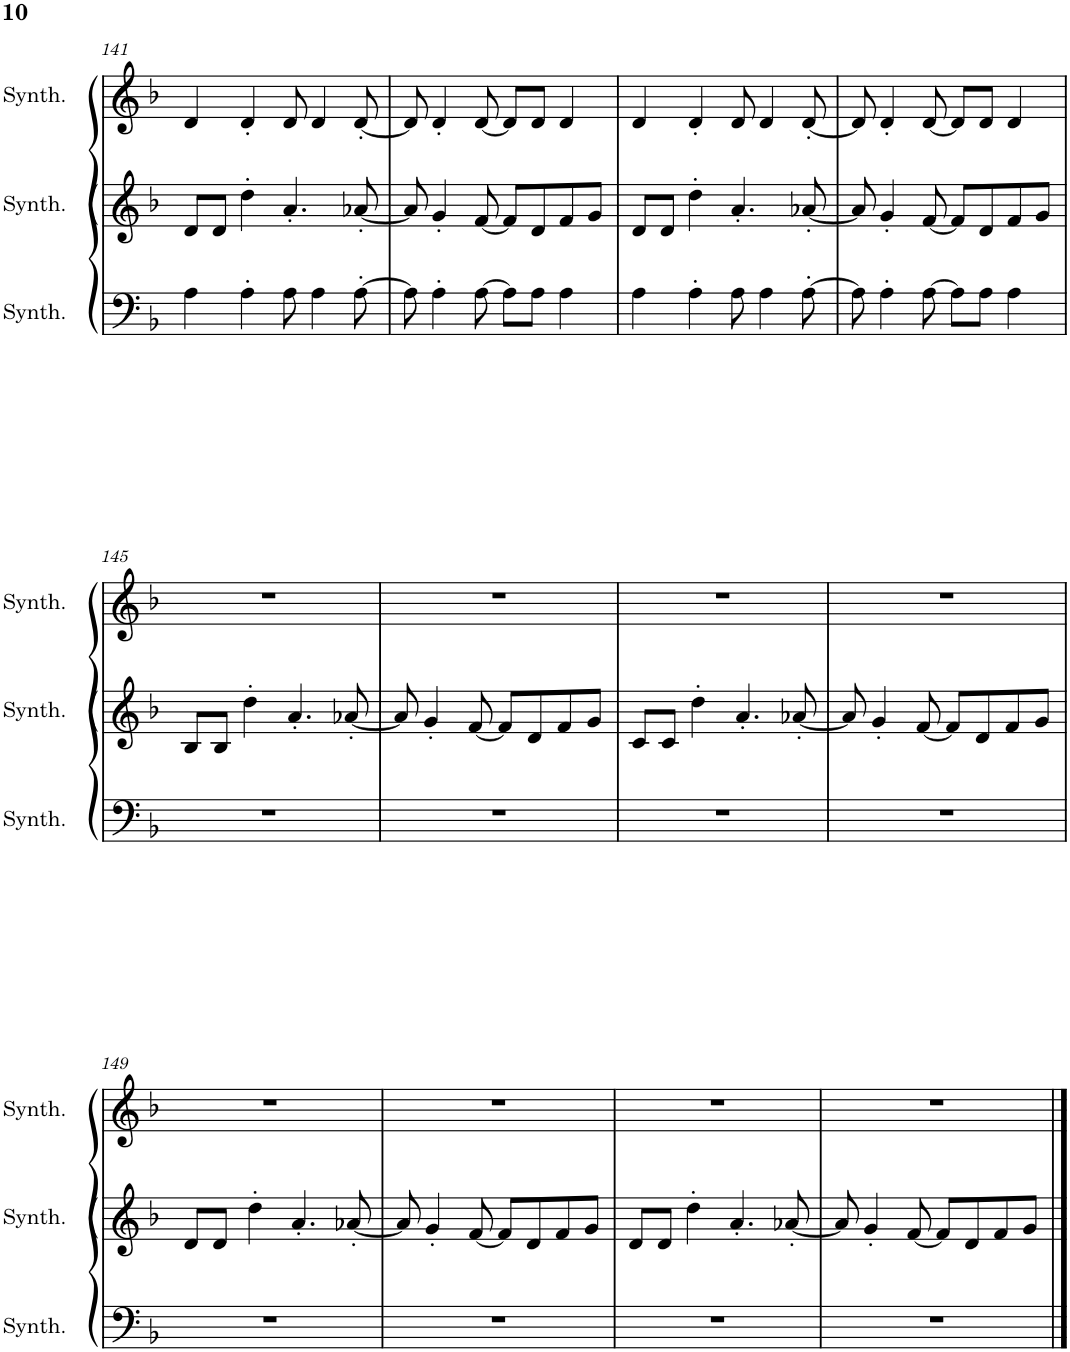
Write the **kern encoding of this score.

**kern	**kern	**kern
*part3	*part2	*part1
*staff3	*staff2	*staff1
*I"Square Synthesizer	*I"Square Synthesizer	*I"Square Synthesizer
*I'Synth.	*I'Synth.	*I'Synth.
!!LO:PB:g=z
*clefF4	*clefG2	*clefG2
*k[b-]	*k[b-]	*k[b-]
*M4/4	*M4/4	*M4/4
=141	=141	=141
4A\	8d/L	4d/
.	8d/J	.
4A'\	4dd'\	4d'/
8A\	4.a'/	8d/
4A\	.	4d/
[8A'\	[8a-X'/	[8d'/
=142	=142	=142
8A\]	8a-/]	8d/]
4A'\	4g'/	4d'/
[8A\	[8f/	[8d/
8A\L]	8f/L]	8d/L]
8A\J	8d/	8d/J
4A\	8f/	4d/
.	8g/J	.
=143	=143	=143
4A\	8d/L	4d/
.	8d/J	.
4A'\	4dd'\	4d'/
8A\	4.a'/	8d/
4A\	.	4d/
[8A'\	[8a-X'/	[8d'/
=144	=144	=144
8A\]	8a-/]	8d/]
4A'\	4g'/	4d'/
[8A\	[8f/	[8d/
8A\L]	8f/L]	8d/L]
8A\J	8d/	8d/J
4A\	8f/	4d/
.	8g/J	.
!!LO:LB:g=z
=145	=145	=145
1r	8B-/L	1r
.	8B-/J	.
.	4dd'\	.
.	4.a'/	.
.	[8a-X'/	.
=146	=146	=146
1r	8a-/]	1r
.	4g'/	.
.	[8f/	.
.	8f/L]	.
.	8d/	.
.	8f/	.
.	8g/J	.
=147	=147	=147
1r	8c/L	1r
.	8c/J	.
.	4dd'\	.
.	4.a'/	.
.	[8a-X'/	.
=148	=148	=148
1r	8a-/]	1r
.	4g'/	.
.	[8f/	.
.	8f/L]	.
.	8d/	.
.	8f/	.
.	8g/J	.
!!LO:LB:g=z
=149	=149	=149
1r	8d/L	1r
.	8d/J	.
.	4dd'\	.
.	4.a'/	.
.	[8a-X'/	.
=150	=150	=150
1r	8a-/]	1r
.	4g'/	.
.	[8f/	.
.	8f/L]	.
.	8d/	.
.	8f/	.
.	8g/J	.
=151	=151	=151
1r	8d/L	1r
.	8d/J	.
.	4dd'\	.
.	4.a'/	.
.	[8a-X'/	.
=152	=152	=152
1r	8a-/]	1r
.	4g'/	.
.	[8f/	.
.	8f/L]	.
.	8d/	.
.	8f/	.
.	8g/J	.
==	==	==
*-	*-	*-
